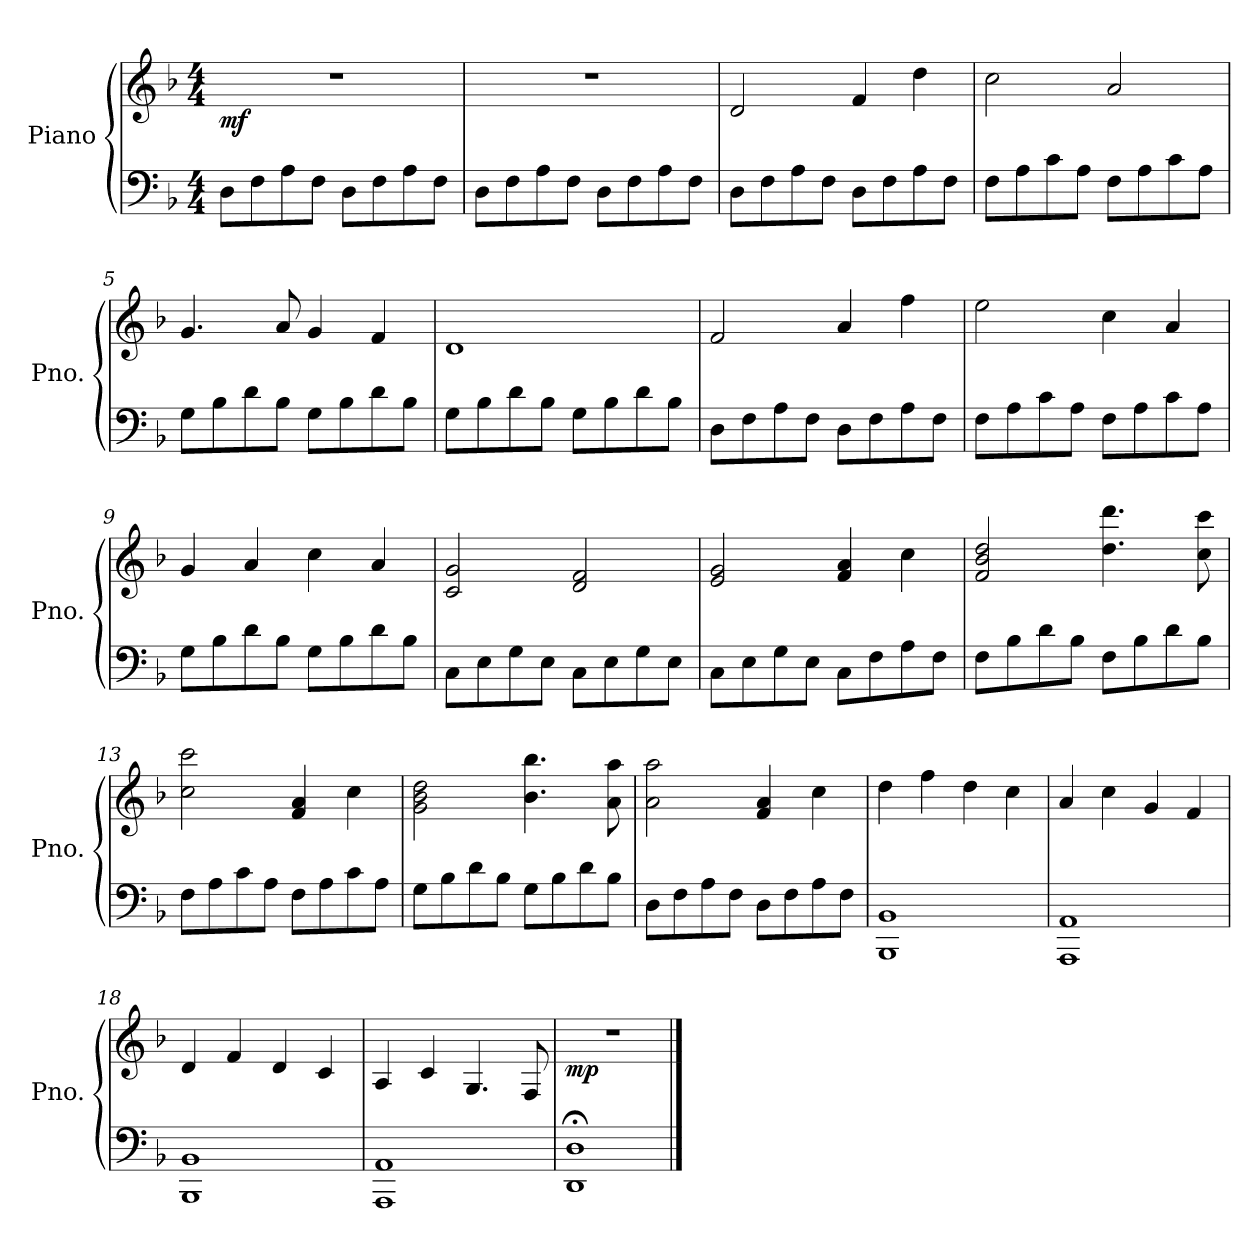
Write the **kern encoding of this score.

**kern	**kern	**dynam
*part1	*part1	*part1
*staff2	*staff1	*staff1/2
*I"Piano	*	*
*I'Pno.	*	*
*clefF4	*clefG2	*
*k[b-]	*k[b-]	*
*M4/4	*M4/4	*
*MM85	*MM85	*
=1	=1	=1
!	!	!LO:DY:b
8D\L	1r	mf
8F\	.	.
8A\	.	.
8F\J	.	.
8D\L	.	.
8F\	.	.
8A\	.	.
8F\J	.	.
=2	=2	=2
8D\L	1r	.
8F\	.	.
8A\	.	.
8F\J	.	.
8D\L	.	.
8F\	.	.
8A\	.	.
8F\J	.	.
=3	=3	=3
8D\L	2d/	.
8F\	.	.
8A\	.	.
8F\J	.	.
8D\L	4f/	.
8F\	.	.
8A\	4dd\	.
8F\J	.	.
=4	=4	=4
8F\L	2cc\	.
8A\	.	.
8c\	.	.
8A\J	.	.
8F\L	2a/	.
8A\	.	.
8c\	.	.
8A\J	.	.
!!LO:LB:g=z
=5	=5	=5
8G\L	4.g/	.
8B-\	.	.
8d\	.	.
8B-\J	8a/	.
8G\L	4g/	.
8B-\	.	.
8d\	4f/	.
8B-\J	.	.
=6	=6	=6
8G\L	1d	.
8B-\	.	.
8d\	.	.
8B-\J	.	.
8G\L	.	.
8B-\	.	.
8d\	.	.
8B-\J	.	.
=7	=7	=7
8D\L	2f/	.
8F\	.	.
8A\	.	.
8F\J	.	.
8D\L	4a/	.
8F\	.	.
8A\	4ff\	.
8F\J	.	.
=8	=8	=8
8F\L	2ee\	.
8A\	.	.
8c\	.	.
8A\J	.	.
8F\L	4cc\	.
8A\	.	.
8c\	4a/	.
8A\J	.	.
!!LO:LB:g=z
=9	=9	=9
8G\L	4g/	.
8B-\	.	.
8d\	4a/	.
8B-\J	.	.
8G\L	4cc\	.
8B-\	.	.
8d\	4a/	.
8B-\J	.	.
=10	=10	=10
8C\L	2c/ 2g/	.
8E\	.	.
8G\	.	.
8E\J	.	.
8C\L	2d/ 2f/	.
8E\	.	.
8G\	.	.
8E\J	.	.
=11	=11	=11
8C\L	2e/ 2g/	.
8E\	.	.
8G\	.	.
8E\J	.	.
8C\L	4f/ 4a/	.
8F\	.	.
8A\	4cc\	.
8F\J	.	.
=12	=12	=12
8F\L	2f/ 2b-/ 2dd/	.
8B-\	.	.
8d\	.	.
8B-\J	.	.
8F\L	4.dd\ 4.ddd\	.
8B-\	.	.
8d\	.	.
8B-\J	8cc\ 8ccc\	.
!!LO:LB:g=z
=13	=13	=13
8F\L	2cc\ 2ccc\	.
8A\	.	.
8c\	.	.
8A\J	.	.
8F\L	4f/ 4a/	.
8A\	.	.
8c\	4cc\	.
8A\J	.	.
=14	=14	=14
8G\L	2g\ 2b-\ 2dd\	.
8B-\	.	.
8d\	.	.
8B-\J	.	.
8G\L	4.b-\ 4.bb-\	.
8B-\	.	.
8d\	.	.
8B-\J	8a\ 8aa\	.
=15	=15	=15
8D\L	2a\ 2aa\	.
8F\	.	.
8A\	.	.
8F\J	.	.
8D\L	4f/ 4a/	.
8F\	.	.
8A\	4cc\	.
8F\J	.	.
=16	=16	=16
1BBB- 1BB-	4dd\	.
.	4ff\	.
.	4dd\	.
.	4cc\	.
!!LO:LB:g=z
=17	=17	=17
1AAA 1AA	4a/	.
.	4cc\	.
.	4g/	.
.	4f/	.
=18	=18	=18
1BBB- 1BB-	4d/	.
.	4f/	.
.	4d/	.
.	4c/	.
=19	=19	=19
1AAA 1AA	4A/	.
.	4c/	.
.	4.G/	.
.	8F/	.
=20	=20	=20
!	!	!LO:DY:b
1DD;< 1D;<	1r	mp
==	==	==
*-	*-	*-
